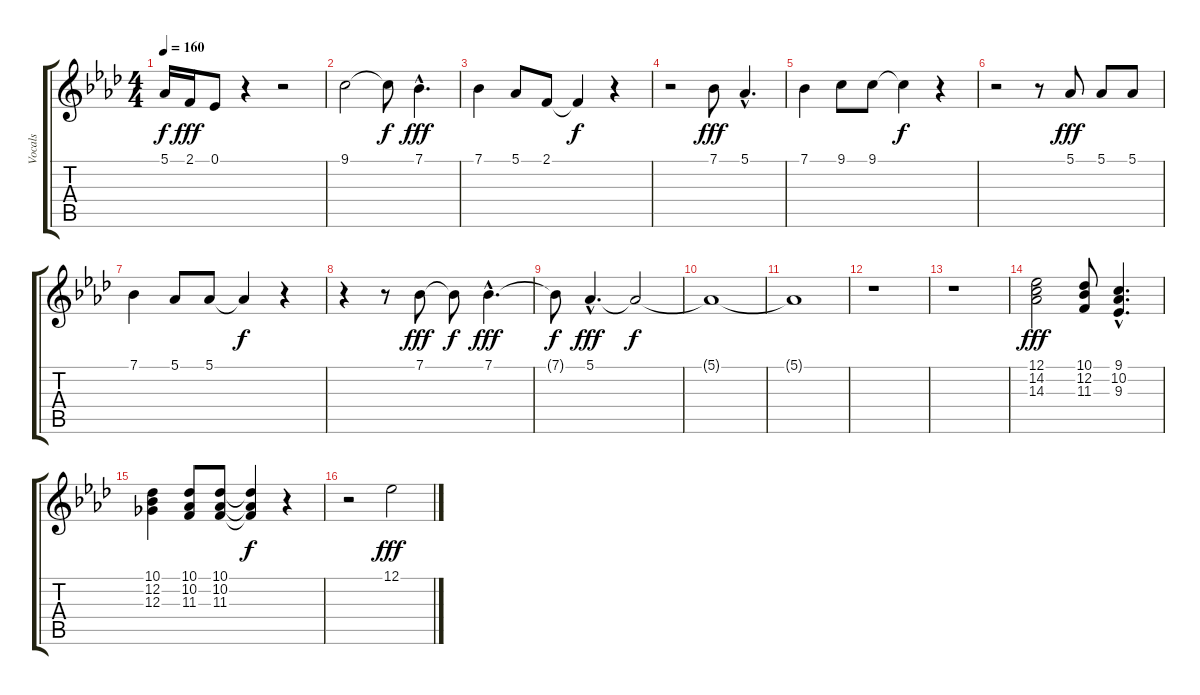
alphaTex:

\track ("Vocals" "Vocals") {instrument lead6voice}
\staff {score tabs}
\tuning (Eb4 Bb3 Gb3 Db3 Ab2 Db2) {hide}
\ts (4 4)
\tempo 160
\clef g2
\ks ab
5.1{t}.16{dy f} 2.1.16{dy fff} 0.1.8 r.4 r.2 |
9.1.2 9.1{t}.8{dy f} 7.1{hac}.4{d dy fff} |
7.1.4 5.1.8 2.1.8 2.1{t}.4{dy f} r.4 |
r.2 7.1.8{dy fff} 5.1{hac}.4{d} |
7.1.4 9.1.8 9.1.8 9.1{t}.4{dy f} r.4 |
r.2 r.8 5.1.8{dy fff} 5.1.8 5.1.8 |
7.1.4 5.1.8 5.1.8 5.1{t}.4{dy f} r.4 |
r.4 r.8 7.1.8{dy fff} 7.1{t}.8{dy f} 7.1{hac}.4{d dy fff} |
7.1{t}.8{dy f} 5.1{hac}.4{d dy fff} 5.1{t}.2{dy f} |
5.1{t}.1 |
5.1{t}.1 |
r.1 |
r.1 |
(12.1 14.2 14.3).2{dy fff} (10.1 12.2 11.3).8 (9.1{hac} 10.2{hac} 9.3{hac}).4{d} |
(10.1 12.2 12.3).4 (10.1 10.2 11.3).8 (10.1 10.2 11.3).8 (10.1{t} 10.2{t} 11.3{t}).4{dy f} r.4 |
r.2 12.1.2{dy fff}
